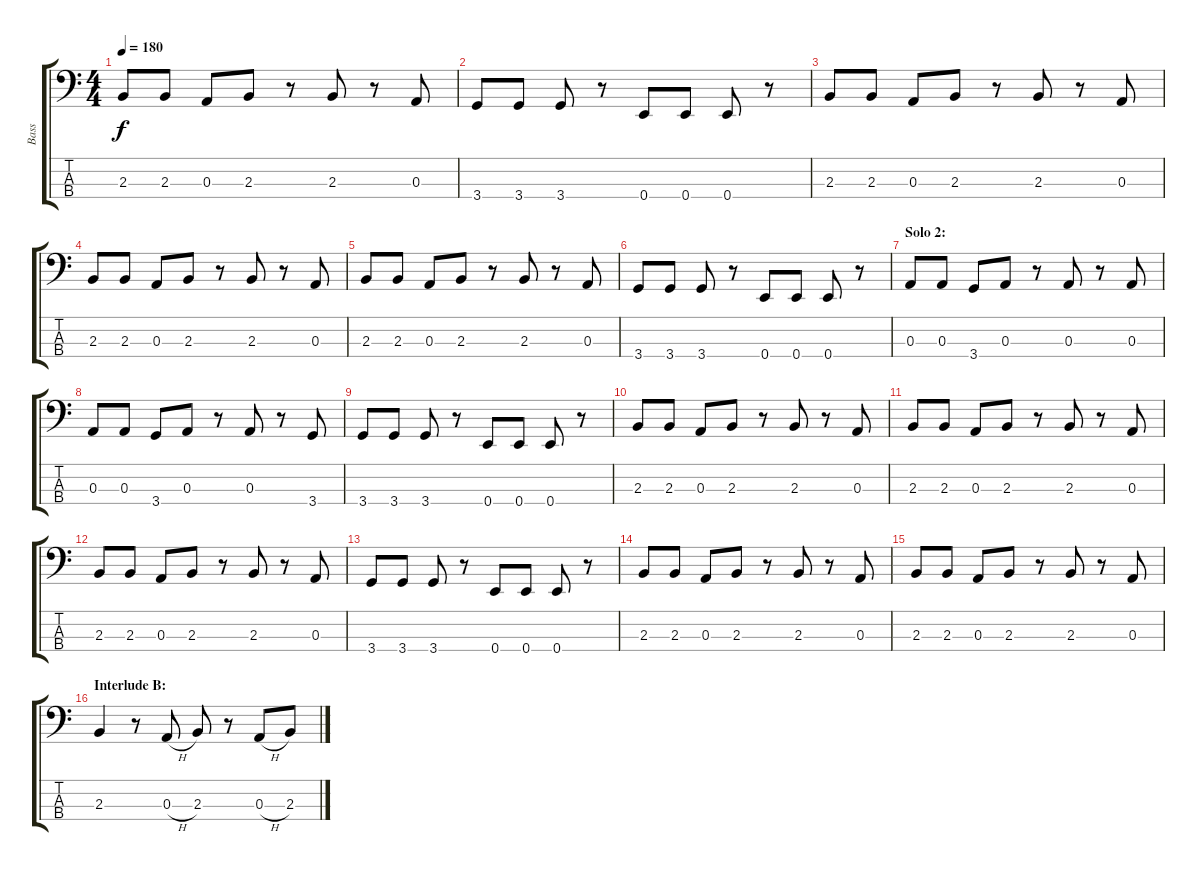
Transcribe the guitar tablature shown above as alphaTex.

\track ("Bass" "Bass") {instrument electricbasspick}
\staff {score tabs}
\tuning (G2 D2 A1 E1) {hide}
\ts (4 4)
\tempo 180
\clef f4
\ks c
2.3.8{dy f} 2.3.8 0.3.8 2.3.8 r.8 2.3.8 r.8 0.3.8 |
3.4.8 3.4.8 3.4.8 r.8 0.4.8 0.4.8 0.4.8 r.8 |
2.3.8 2.3.8 0.3.8 2.3.8 r.8 2.3.8 r.8 0.3.8 |
2.3.8 2.3.8 0.3.8 2.3.8 r.8 2.3.8 r.8 0.3.8 |
2.3.8 2.3.8 0.3.8 2.3.8 r.8 2.3.8 r.8 0.3.8 |
3.4.8 3.4.8 3.4.8 r.8 0.4.8 0.4.8 0.4.8 r.8 |
\section ("" "Solo 2:")
0.3.8 0.3.8 3.4.8 0.3.8 r.8 0.3.8 r.8 0.3.8 |
0.3.8 0.3.8 3.4.8 0.3.8 r.8 0.3.8 r.8 3.4.8 |
3.4.8 3.4.8 3.4.8 r.8 0.4.8 0.4.8 0.4.8 r.8 |
2.3.8 2.3.8 0.3.8 2.3.8 r.8 2.3.8 r.8 0.3.8 |
2.3.8 2.3.8 0.3.8 2.3.8 r.8 2.3.8 r.8 0.3.8 |
2.3.8 2.3.8 0.3.8 2.3.8 r.8 2.3.8 r.8 0.3.8 |
3.4.8 3.4.8 3.4.8 r.8 0.4.8 0.4.8 0.4.8 r.8 |
2.3.8 2.3.8 0.3.8 2.3.8 r.8 2.3.8 r.8 0.3.8 |
2.3.8 2.3.8 0.3.8 2.3.8 r.8 2.3.8 r.8 0.3.8 |
\section ("" "Interlude B:")
2.3.4 r.8 0.3{h}.8 2.3.8 r.8 0.3{h}.8 2.3.8
